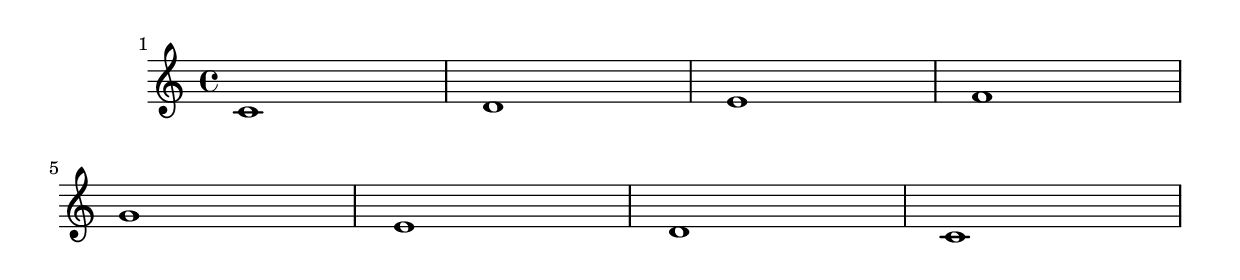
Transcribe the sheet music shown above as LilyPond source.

%% Do not edit this file; it is auto-generated from input/new
%% This file is in the public domain.
\version "2.12.1"

\header {
  lsrtags = "rhythms"

  texidoc = "
By default, the first bar number in a score is suppressed if it is
less than or equal to `1'.  By setting @code{barNumberVisibility}
to @code{all-bar-numbers-visible}, any bar number can be printed
for the first measure and all subsequent measures.  Note that an
empty bar line must be inserted before the first note for this to
work.

"
  doctitle = "Printing the bar number for the first measure"
} % begin verbatim


\relative c' {
  \set Score.barNumberVisibility = #all-bar-numbers-visible
  \bar ""
  c1 d e f \break
  g1 e d c
}
